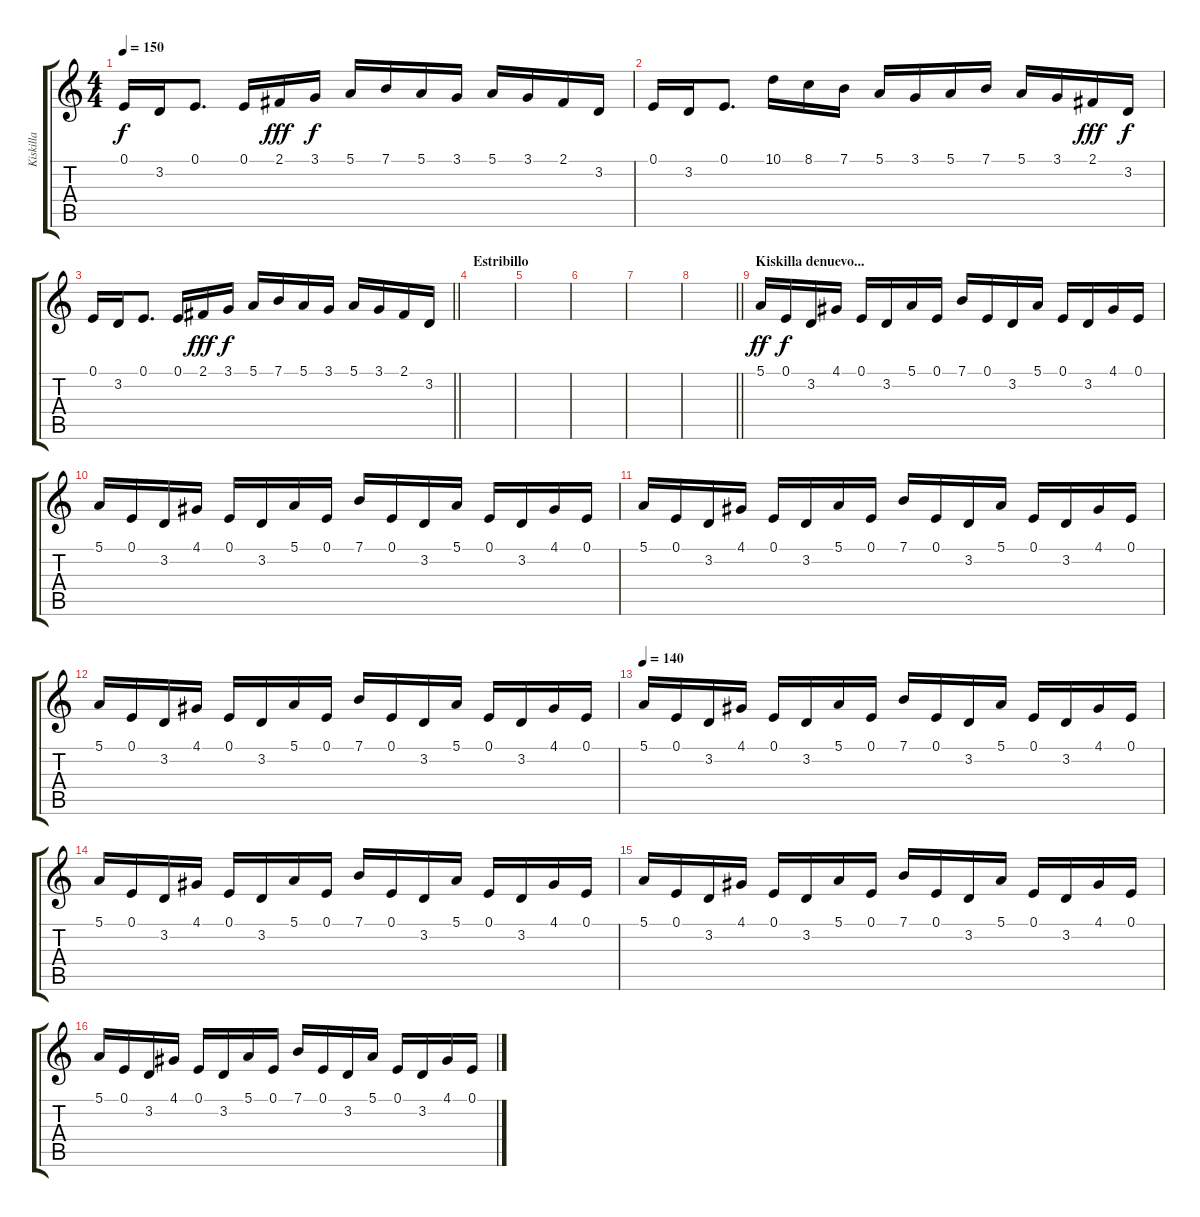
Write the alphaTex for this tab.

\track ("Kiskilla" "Kiskilla") {instrument acousticgrandpiano}
\staff {score tabs}
\tuning (E4 B3 G3 D3 A2 E2) {hide}
\ts (4 4)
\tempo 150
\clef g2
\ks c
0.1.16{dy f} 3.2.16 0.1.8{d} 0.1.16 2.1.16{dy fff} 3.1.16{dy f} 5.1.16 7.1.16 5.1.16 3.1.16 5.1.16 3.1.16 2.1.16 3.2.16 |
0.1.16 3.2.16 0.1.8{d} 10.1.16 8.1.16 7.1.16 5.1.16 3.1.16 5.1.16 7.1.16 5.1.16 3.1.16 2.1.16{dy fff} 3.2.16{dy f} |
\barLineRight lightlight
0.1.16 3.2.16 0.1.8{d} 0.1.16 2.1.16{dy fff} 3.1.16{dy f} 5.1.16 7.1.16 5.1.16 3.1.16 5.1.16 3.1.16 2.1.16 3.2.16 |
\section ("" "Estribillo")
|
|
|
|
\barLineRight lightlight
|
\section ("" "Kiskilla denuevo...")
5.1.16{dy ff} 0.1.16{dy f} 3.2.16 4.1.16 0.1.16 3.2.16 5.1.16 0.1.16 7.1.16 0.1.16 3.2.16 5.1.16 0.1.16 3.2.16 4.1.16 0.1.16 |
5.1.16 0.1.16 3.2.16 4.1.16 0.1.16 3.2.16 5.1.16 0.1.16 7.1.16 0.1.16 3.2.16 5.1.16 0.1.16 3.2.16 4.1.16 0.1.16 |
5.1.16 0.1.16 3.2.16 4.1.16 0.1.16 3.2.16 5.1.16 0.1.16 7.1.16 0.1.16 3.2.16 5.1.16 0.1.16 3.2.16 4.1.16 0.1.16 |
5.1.16 0.1.16 3.2.16 4.1.16 0.1.16 3.2.16 5.1.16 0.1.16 7.1.16 0.1.16 3.2.16 5.1.16 0.1.16 3.2.16 4.1.16 0.1.16 |
\tempo 140
5.1.16 0.1.16 3.2.16 4.1.16 0.1.16 3.2.16 5.1.16 0.1.16 7.1.16 0.1.16 3.2.16 5.1.16 0.1.16 3.2.16 4.1.16 0.1.16 |
5.1.16 0.1.16 3.2.16 4.1.16 0.1.16 3.2.16 5.1.16 0.1.16 7.1.16 0.1.16 3.2.16 5.1.16 0.1.16 3.2.16 4.1.16 0.1.16 |
5.1.16 0.1.16 3.2.16 4.1.16 0.1.16 3.2.16 5.1.16 0.1.16 7.1.16 0.1.16 3.2.16 5.1.16 0.1.16 3.2.16 4.1.16 0.1.16 |
5.1.16 0.1.16 3.2.16 4.1.16 0.1.16 3.2.16 5.1.16 0.1.16 7.1.16 0.1.16 3.2.16 5.1.16 0.1.16 3.2.16 4.1.16 0.1.16
